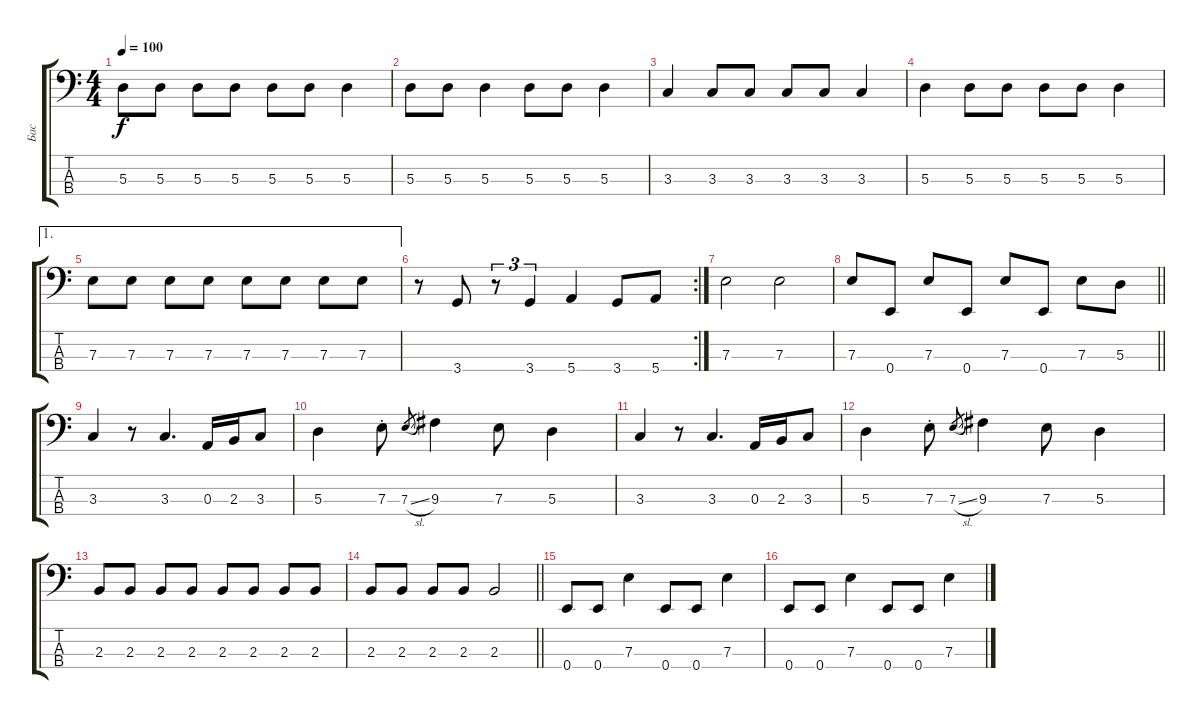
\track ("Бас" "Бас") {instrument electricbassfinger}
\staff {score tabs}
\tuning (G2 D2 A1 E1) {hide}
\ts (4 4)
\tempo 100
\clef f4
\ks c
5.3.8{dy f} 5.3.8 5.3.8 5.3.8 5.3.8 5.3.8 5.3.4 |
5.3.8 5.3.8 5.3.4 5.3.8 5.3.8 5.3.4 |
3.3.4 3.3.8 3.3.8 3.3.8 3.3.8 3.3.4 |
5.3.4 5.3.8 5.3.8 5.3.8 5.3.8 5.3.4 |
\ae 1
7.3.8 7.3.8 7.3.8 7.3.8 7.3.8 7.3.8 7.3.8 7.3.8 |
\rc 2
r.8 3.4.8 r.8{tu (3 2)} 3.4.4{tu (3 2)} 5.4.4 3.4.8 5.4.8 |
7.3.2 7.3.2 |
\barLineRight lightlight
7.3.8 0.4.8 7.3.8 0.4.8 7.3.8 0.4.8 7.3.8 5.3.8 |
3.3.4 r.8 3.3.4{d} 0.3.16 2.3.16 3.3.8 |
5.3.4 7.3{st}.8 7.3{sl}.8{gr} 9.3.4 7.3.8 5.3.4 |
3.3.4 r.8 3.3.4{d} 0.3.16 2.3.16 3.3.8 |
5.3.4 7.3{st}.8 7.3{sl}.8{gr} 9.3.4 7.3.8 5.3.4 |
2.3.8 2.3.8 2.3.8 2.3.8 2.3.8 2.3.8 2.3.8 2.3.8 |
\barLineRight lightlight
2.3.8 2.3.8 2.3.8 2.3.8 2.3.2 |
0.4.8 0.4.8 7.3.4 0.4.8 0.4.8 7.3.4 |
0.4.8 0.4.8 7.3.4 0.4.8 0.4.8 7.3.4
